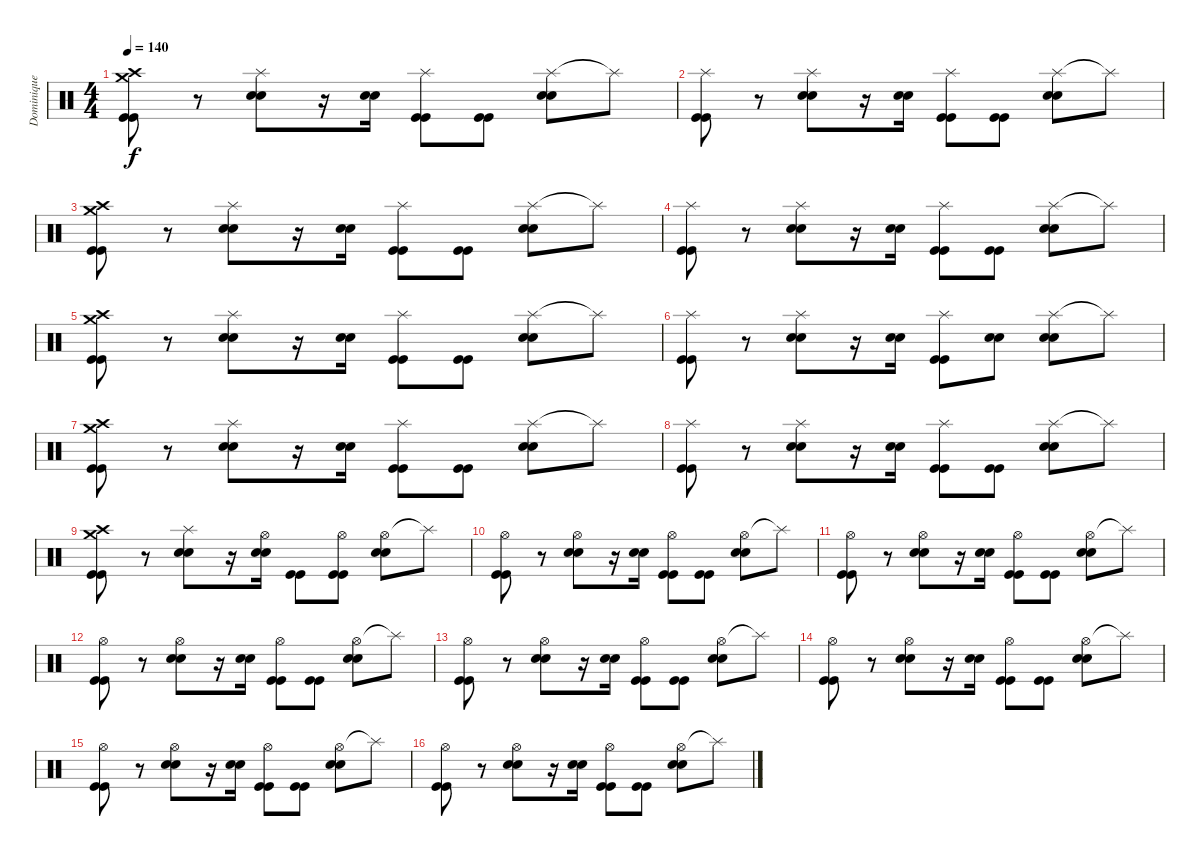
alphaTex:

\track ("Dominique" "Dominique") {instrument percussion}
\staff {score}
\articulation defaults
\ts (4 4)
\tempo 140
\clef neutral
\ks c
("Crash medium (hit)" "Crash high (hit)" "Kick (hit)" "Kick (hit)").8{dy f} r.8 ("Splash (hit)" "Snare (hit) 2" "Snare (hit) 2").8 r.16 ("Snare (hit) 2" "Snare (hit) 2").16 ("Splash (hit)" "Kick (hit)" "Kick (hit)").8 ("Kick (hit)" "Kick (hit)").8 ("Splash (hit)" "Snare (hit) 2" "Snare (hit) 2").8 "Splash (hit)"{t}.8 |
("Splash (hit)" "Kick (hit)" "Kick (hit)").8 r.8 ("Splash (hit)" "Snare (hit) 2" "Snare (hit) 2").8 r.16 ("Snare (hit) 2" "Snare (hit) 2").16 ("Splash (hit)" "Kick (hit)" "Kick (hit)").8 ("Kick (hit)" "Kick (hit)").8 ("Splash (hit)" "Snare (hit) 2" "Snare (hit) 2").8 "Splash (hit)"{t}.8 |
("Crash medium (hit)" "Crash high (hit)" "Kick (hit)" "Kick (hit)").8 r.8 ("Splash (hit)" "Snare (hit) 2" "Snare (hit) 2").8 r.16 ("Snare (hit) 2" "Snare (hit) 2").16 ("Splash (hit)" "Kick (hit)" "Kick (hit)").8 ("Kick (hit)" "Kick (hit)").8 ("Splash (hit)" "Snare (hit) 2" "Snare (hit) 2").8 "Splash (hit)"{t}.8 |
("Splash (hit)" "Kick (hit)" "Kick (hit)").8 r.8 ("Splash (hit)" "Snare (hit) 2" "Snare (hit) 2").8 r.16 ("Snare (hit) 2" "Snare (hit) 2").16 ("Splash (hit)" "Kick (hit)" "Kick (hit)").8 ("Kick (hit)" "Kick (hit)").8 ("Splash (hit)" "Snare (hit) 2" "Snare (hit) 2").8 "Splash (hit)"{t}.8 |
("Crash medium (hit)" "Crash high (hit)" "Kick (hit)" "Kick (hit)").8 r.8 ("Splash (hit)" "Snare (hit) 2" "Snare (hit) 2").8 r.16 ("Snare (hit) 2" "Snare (hit) 2").16 ("Splash (hit)" "Kick (hit)" "Kick (hit)").8 ("Kick (hit)" "Kick (hit)").8 ("Splash (hit)" "Snare (hit) 2" "Snare (hit) 2").8 "Splash (hit)"{t}.8 |
("Splash (hit)" "Kick (hit)" "Kick (hit)").8 r.8 ("Splash (hit)" "Snare (hit) 2" "Snare (hit) 2").8 r.16 ("Snare (hit) 2" "Snare (hit) 2").16 ("Splash (hit)" "Kick (hit)" "Kick (hit)").8 ("Snare (hit) 2" "Snare (hit) 2").8 ("Splash (hit)" "Snare (hit) 2" "Snare (hit) 2").8 "Splash (hit)"{t}.8 |
("Crash medium (hit)" "Crash high (hit)" "Kick (hit)" "Kick (hit)").8 r.8 ("Splash (hit)" "Snare (hit) 2" "Snare (hit) 2").8 r.16 ("Snare (hit) 2" "Snare (hit) 2").16 ("Splash (hit)" "Kick (hit)" "Kick (hit)").8 ("Kick (hit)" "Kick (hit)").8 ("Splash (hit)" "Snare (hit) 2" "Snare (hit) 2").8 "Splash (hit)"{t}.8 |
("Splash (hit)" "Kick (hit)" "Kick (hit)").8 r.8 ("Splash (hit)" "Snare (hit) 2" "Snare (hit) 2").8 r.16 ("Snare (hit) 2" "Snare (hit) 2").16 ("Splash (hit)" "Kick (hit)" "Kick (hit)").8 ("Kick (hit)" "Kick (hit)").8 ("Splash (hit)" "Snare (hit) 2" "Snare (hit) 2").8 "Splash (hit)"{t}.8 |
("Crash medium (hit)" "Crash high (hit)" "Kick (hit)" "Kick (hit)").8 r.8 ("Splash (hit)" "Snare (hit) 2" "Snare (hit) 2").8 r.16 ("Hi-Hat (open)" "Snare (hit) 2" "Snare (hit) 2").16 ("Kick (hit)" "Kick (hit)").8 ("Hi-Hat (open)" "Kick (hit)" "Kick (hit)").8 ("Hi-Hat (open)" "Snare (hit) 2" "Snare (hit) 2").8 "Splash (hit)"{t}.8 |
("Hi-Hat (open)" "Kick (hit)" "Kick (hit)").8 r.8 ("Hi-Hat (open)" "Snare (hit) 2" "Snare (hit) 2").8 r.16 ("Snare (hit) 2" "Snare (hit) 2").16 ("Hi-Hat (open)" "Kick (hit)" "Kick (hit)").8 ("Kick (hit)" "Kick (hit)").8 ("Hi-Hat (open)" "Snare (hit) 2" "Snare (hit) 2").8 "Splash (hit)"{t}.8 |
("Hi-Hat (open)" "Kick (hit)" "Kick (hit)").8 r.8 ("Hi-Hat (open)" "Snare (hit) 2" "Snare (hit) 2").8 r.16 ("Snare (hit) 2" "Snare (hit) 2").16 ("Hi-Hat (open)" "Kick (hit)" "Kick (hit)").8 ("Kick (hit)" "Kick (hit)").8 ("Hi-Hat (open)" "Snare (hit) 2" "Snare (hit) 2").8 "Splash (hit)"{t}.8 |
("Hi-Hat (open)" "Kick (hit)" "Kick (hit)").8 r.8 ("Hi-Hat (open)" "Snare (hit) 2" "Snare (hit) 2").8 r.16 ("Snare (hit) 2" "Snare (hit) 2").16 ("Hi-Hat (open)" "Kick (hit)" "Kick (hit)").8 ("Kick (hit)" "Kick (hit)").8 ("Hi-Hat (open)" "Snare (hit) 2" "Snare (hit) 2").8 "Splash (hit)"{t}.8 |
("Hi-Hat (open)" "Kick (hit)" "Kick (hit)").8 r.8 ("Hi-Hat (open)" "Snare (hit) 2" "Snare (hit) 2").8 r.16 ("Snare (hit) 2" "Snare (hit) 2").16 ("Hi-Hat (open)" "Kick (hit)" "Kick (hit)").8 ("Kick (hit)" "Kick (hit)").8 ("Hi-Hat (open)" "Snare (hit) 2" "Snare (hit) 2").8 "Splash (hit)"{t}.8 |
("Hi-Hat (open)" "Kick (hit)" "Kick (hit)").8 r.8 ("Hi-Hat (open)" "Snare (hit) 2" "Snare (hit) 2").8 r.16 ("Snare (hit) 2" "Snare (hit) 2").16 ("Hi-Hat (open)" "Kick (hit)" "Kick (hit)").8 ("Kick (hit)" "Kick (hit)").8 ("Hi-Hat (open)" "Snare (hit) 2" "Snare (hit) 2").8 "Splash (hit)"{t}.8 |
("Hi-Hat (open)" "Kick (hit)" "Kick (hit)").8 r.8 ("Hi-Hat (open)" "Snare (hit) 2" "Snare (hit) 2").8 r.16 ("Snare (hit) 2" "Snare (hit) 2").16 ("Hi-Hat (open)" "Kick (hit)" "Kick (hit)").8 ("Kick (hit)" "Kick (hit)").8 ("Hi-Hat (open)" "Snare (hit) 2" "Snare (hit) 2").8 "Splash (hit)"{t}.8 |
("Hi-Hat (open)" "Kick (hit)" "Kick (hit)").8 r.8 ("Hi-Hat (open)" "Snare (hit) 2" "Snare (hit) 2").8 r.16 ("Snare (hit) 2" "Snare (hit) 2").16 ("Hi-Hat (open)" "Kick (hit)" "Kick (hit)").8 ("Kick (hit)" "Kick (hit)").8 ("Hi-Hat (open)" "Snare (hit) 2" "Snare (hit) 2").8 "Splash (hit)"{t}.8
